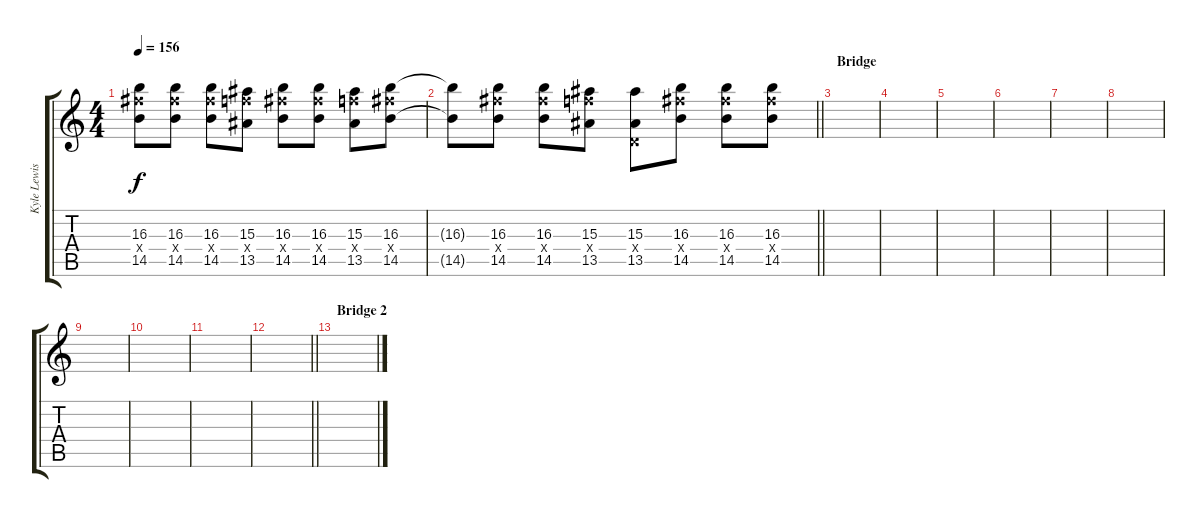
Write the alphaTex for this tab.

\track ("Kyle Lewis - Guitar" "Kyle Lewis") {instrument distortionguitar}
\staff {score tabs}
\tuning (E4 B3 G3 D3 A2 E2) {hide}
\ts (4 4)
\tempo 156
\clef g2
\ks c
(16.3 16.4{x} 14.5).8{dy f} (16.3 16.4{x} 14.5).8 (16.3 16.4{x} 14.5).8 (15.3 15.4{x} 13.5).8 (16.3 16.4{x} 14.5).8 (16.3 16.4{x} 14.5).8 (15.3 15.4{x} 13.5).8 (16.3 16.4{x} 14.5).8 |
\barLineRight lightlight
(16.3{t} 14.5{t}).8 (16.3 16.4{x} 14.5).8 (16.3 16.4{x} 14.5).8 (15.3 15.4{x} 13.5).8 (15.3 0.4{x} 13.5).8 (16.3 16.4{x} 14.5).8 (16.3 16.4{x} 14.5).8 (16.3 16.4{x} 14.5).8 |
\section ("" "Bridge")
|
|
|
|
|
|
|
|
|
\barLineRight lightlight
|
\section ("" "Bridge 2")
